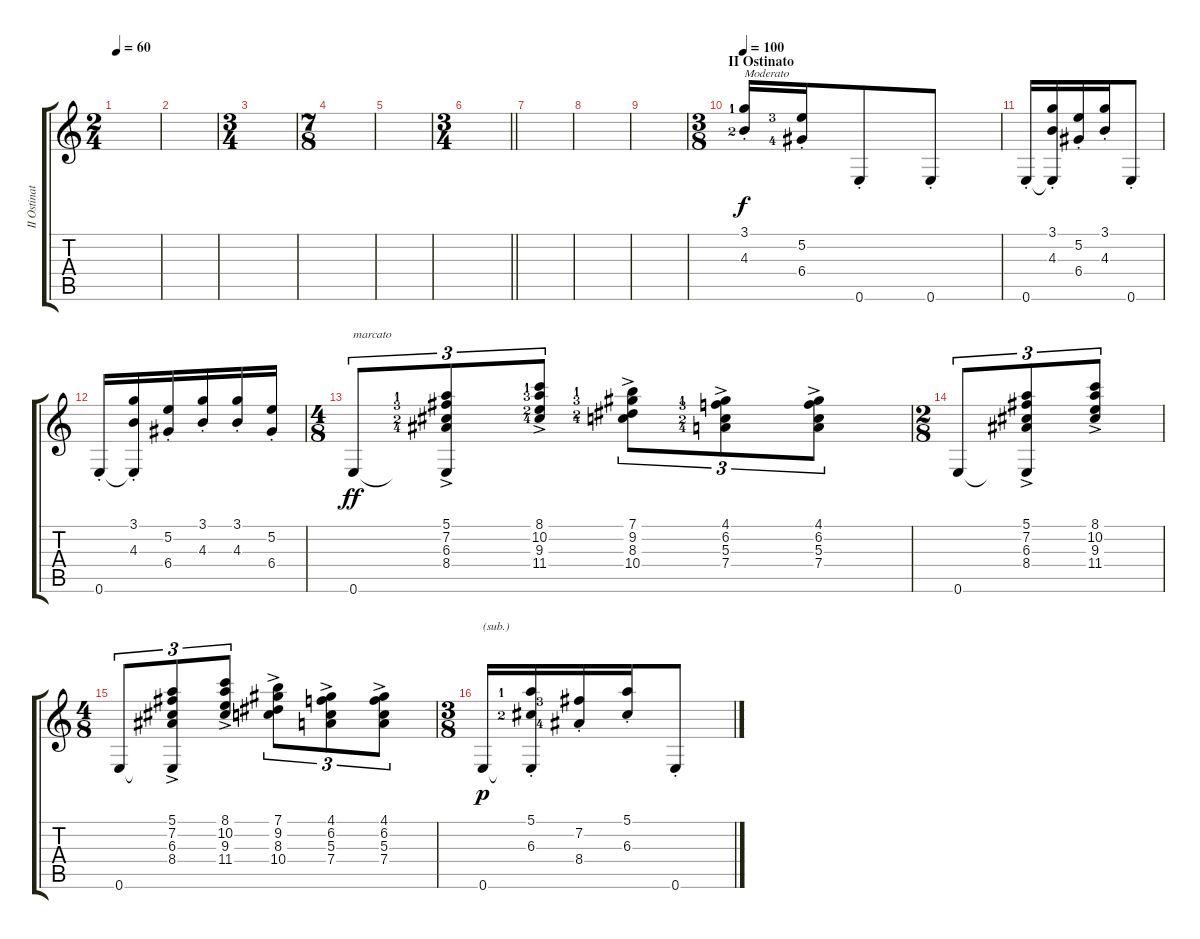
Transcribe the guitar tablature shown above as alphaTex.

\track ("II Ostinato" "II Ostinat") {instrument acousticguitarnylon}
\staff {score tabs}
\tuning (E4 B3 G3 D3 A2 E2) {hide}
\ts (2 4)
\tempo 60
\clef g2
\ks c
|
|
\ts (3 4)
|
\ts (7 8)
|
|
\ts (3 4)
\barLineRight lightlight
|
|
|
|
\ts (3 8)
\section ("" "II Ostinato")
\tempo 100
(3.1{st lf 2} 4.3{st lf 3}).16{txt "Moderato"} (5.2{st lf 4} 6.4{st lf 5}).16 0.6{st}.8 0.6{st}.8 |
0.6{st}.16 (3.1{st} 4.3{st} 0.6{t}).16 (5.2{st} 6.4{st}).16 (3.1{st} 4.3{st}).16 0.6{st}.8 |
0.6{st}.16 (3.1{st} 4.3{st} 0.6{t}).16 (5.2{st} 6.4{st}).16 (3.1{st} 4.3{st}).16 (3.1{st} 4.3{st}).16 (5.2{st} 6.4{st}).16 |
\ts (4 8)
0.6.8{tu (3 2) txt "marcato" dy ff} (5.1{ac lf 2} 7.2{lf 4} 6.3{lf 3} 8.4{lf 5} 0.6{t}).8{tu (3 2)} (8.1{ac lf 2} 10.2{lf 4} 9.3{lf 3} 11.4{lf 5}).8{tu (3 2)} (7.1{ac lf 2} 9.2{lf 4} 8.3{lf 3} 10.4{lf 5}).8{tu (3 2)} (4.1{ac lf 2} 6.2{lf 4} 5.3{lf 3} 7.4{lf 5}).8{tu (3 2)} (4.1{ac} 6.2 5.3 7.4).8{tu (3 2)} |
\ts (2 8)
0.6.8{tu (3 2)} (5.1{ac} 7.2 6.3 8.4 0.6{t}).8{tu (3 2)} (8.1{ac} 10.2 9.3 11.4).8{tu (3 2)} |
\ts (4 8)
0.6.8{tu (3 2)} (5.1{ac} 7.2 6.3 8.4 0.6{t}).8{tu (3 2)} (8.1{ac} 10.2 9.3 11.4).8{tu (3 2)} (7.1{ac} 9.2 8.3 10.4).8{tu (3 2)} (4.1{ac} 6.2 5.3 7.4).8{tu (3 2)} (4.1{ac} 6.2 5.3 7.4).8{tu (3 2)} |
\ts (3 8)
0.6.16{txt "(sub.)" dy p} (5.1{st lf 2} 6.3{st lf 3} 0.6{t}).16 (7.2{st lf 4} 8.4{st lf 5}).16 (5.1{st} 6.3{st}).16 0.6{st}.8
